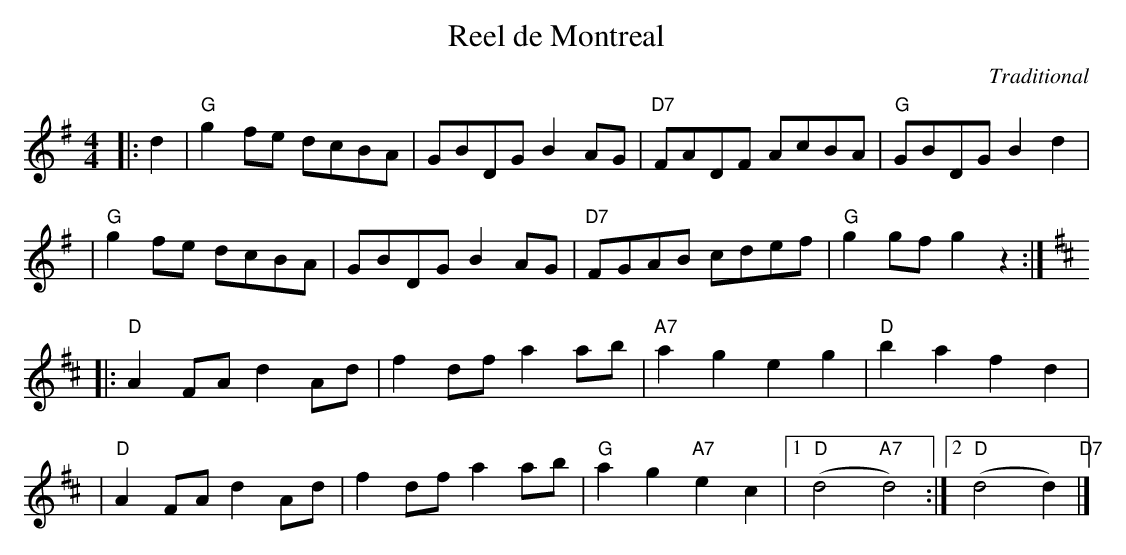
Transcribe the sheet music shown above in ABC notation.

X:1
T: Reel de Montreal
O: Traditional
M: 4/4
L: 1/8
K: G
|:d2| "G"g2 fe dcBA | GBDG B2AG | "D7"FADF AcBA | "G"GBDG B2d2 |
| "G"g2 fe dcBA | GBDG B2AG | "D7"FGAB cdef | "G"g2gf g2 z2 :|
K: D
|: "D"A2 FA d2Ad | f2df a2ab | "A7"a2g2 e2g2 | "D"b2a2 f2d2 |
| "D"A2 FA d2Ad | f2df a2ab | "G"a2g2 "A7"e2c2 |1 "D"(d4 "A7"d4) :|2 "D"(d4d2) "D7" |]
